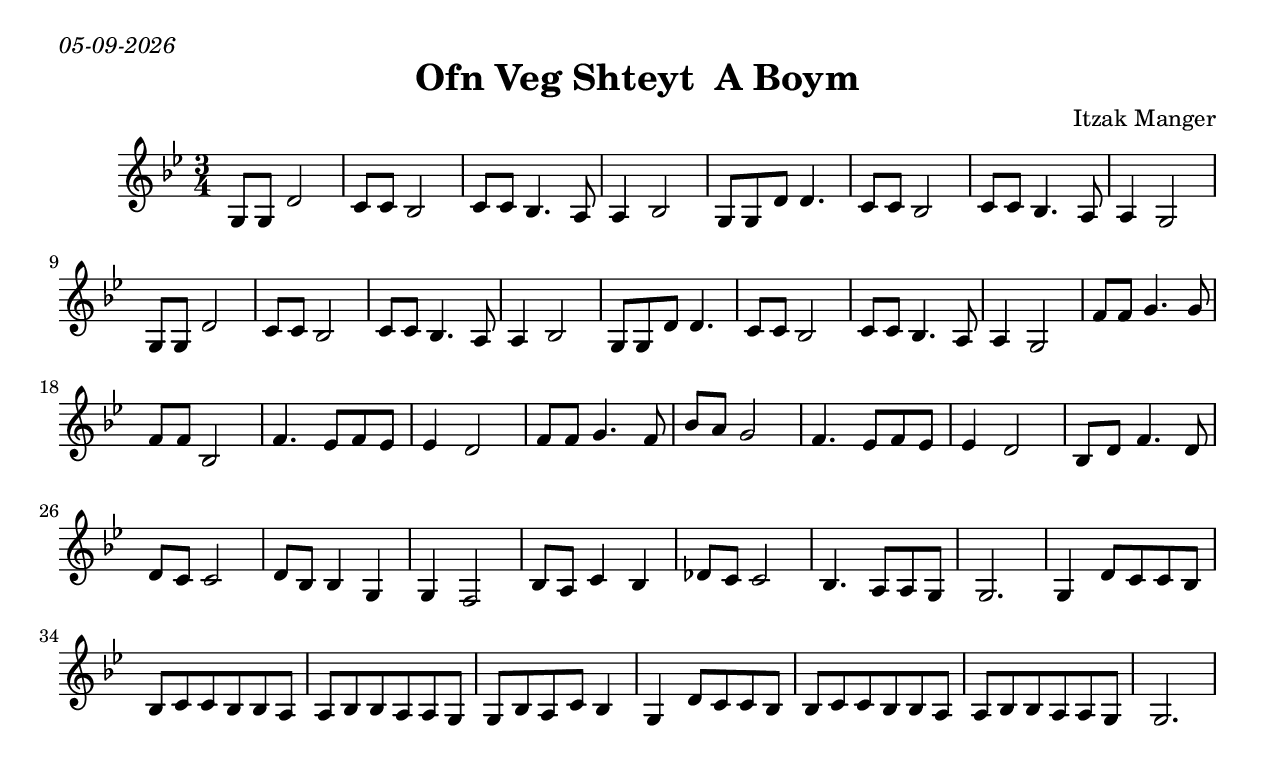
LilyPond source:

\version "2.20.0"
\include "english.ly"
\paper{
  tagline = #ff
  print-all-headers = ##t
  #(set-paper-size "letter")
}
date = #(strftime "%d-%m-%Y" (localtime (current-time)))

\markup{ \italic{ \date }  }

%\markup{ Got something to say? }

global = {
  \clef treble
  \key g \minor
  \time 3/4
  \set Score.markFormatter = #format-mark-box-alphabet
}

%#################################### Melody ########################
melody = \relative c' {
  \global
  %\partial 4 g4    %lead in notes
 g8 g d'2
  | % 2
  c8 c bf2
  | % 3
  c8 c bf4. a8
  | % 4
  a4 bf2
  | % 5
  g8 g d' d4.
  | % 6
  c8 c bf2
  | % 7
  c8 c bf4. a8
  | % 8
  a4 g2
  | % 9
  g8 g d'2
  | % 10
  c8 c bf2
  | % 11
  c8 c bf4. a8
  | % 12
  a4 bf2
  | % 13
  g8 g d' d4.
  | % 14
  c8 c bf2
  | % 15
  c8 c bf4. a8
  | % 16
  a4 g2
  | % 17
  f'8 f g4. g8
  | % 18
  f f bf,2
  | % 19
  f'4. ef8 f ef
  | % 20
  ef4 d2
  | % 21
  f8 f g4. f8
  | % 22
  bf a g2
  | % 23
  f4. ef8 f ef
  | % 24
  ef4 d2
  | % 25
  bf8 d f4. d8
  | % 26
  d c c2
  | % 27
  d8 bf bf4 g
  | % 28
  g f2
  | % 29
  bf8 a c4 bf
  | % 30
  df8 c c2
  | % 31
  bf4. a8 a g
  | % 32
  g2.
  | % 33
  g4 d'8 c c bf
  | % 34
  bf c c bf bf a
  | % 35
  a bf bf a a g
  | % 36
  g bf a c bf4
  | % 37
  g d'8 c c bf
  | % 38
  bf c c bf bf a
  | % 39
  a bf bf a a g
  | % 40
  g2.
  | % 41

}
%################################# Lyrics #####################
%\addlyrics{ \set stanza = #"1. " }
%################################# Chords #######################
harmonies = \chordmode {

}

\score {
  % transpose score below
  %\transpose c d
  <<
    \new ChordNames {
      \set chordChanges = ##f
      \harmonies
    }
    \new Staff   \melody
  >>
  \header{
    title= "Ofn Veg Shteyt  A Boym"
    subtitle=""
    composer= "Itzak Manger"\version "2.22.2"

    instrument =""
    arranger= ""
  }
  \layout{indent = 1.0\cm}
  \midi {
    \tempo 4 = 120

    % \midi { }
  }
}
%{
% more verses:
\markup{}
\markup {
  \font-size #2
  \fill-line {
    \hspace #0.1 % distance from left margin
    \column {
      \line { "1."
\column {
 ""
}
      }
      \hspace #0.2 % vertical distance between verses
      \line { "2."
\column {
""
}
      }
    }
    \hspace #0.1  % horiz. distance between columns
    \column {
      \line { "3."
\column {
 ""
}
      }
      \hspace #0.2 % distance between verses
      \line { "4."
\column {
""
}
      }
    }
    \hspace #0.1 % distance to right margin
  }
}

%}